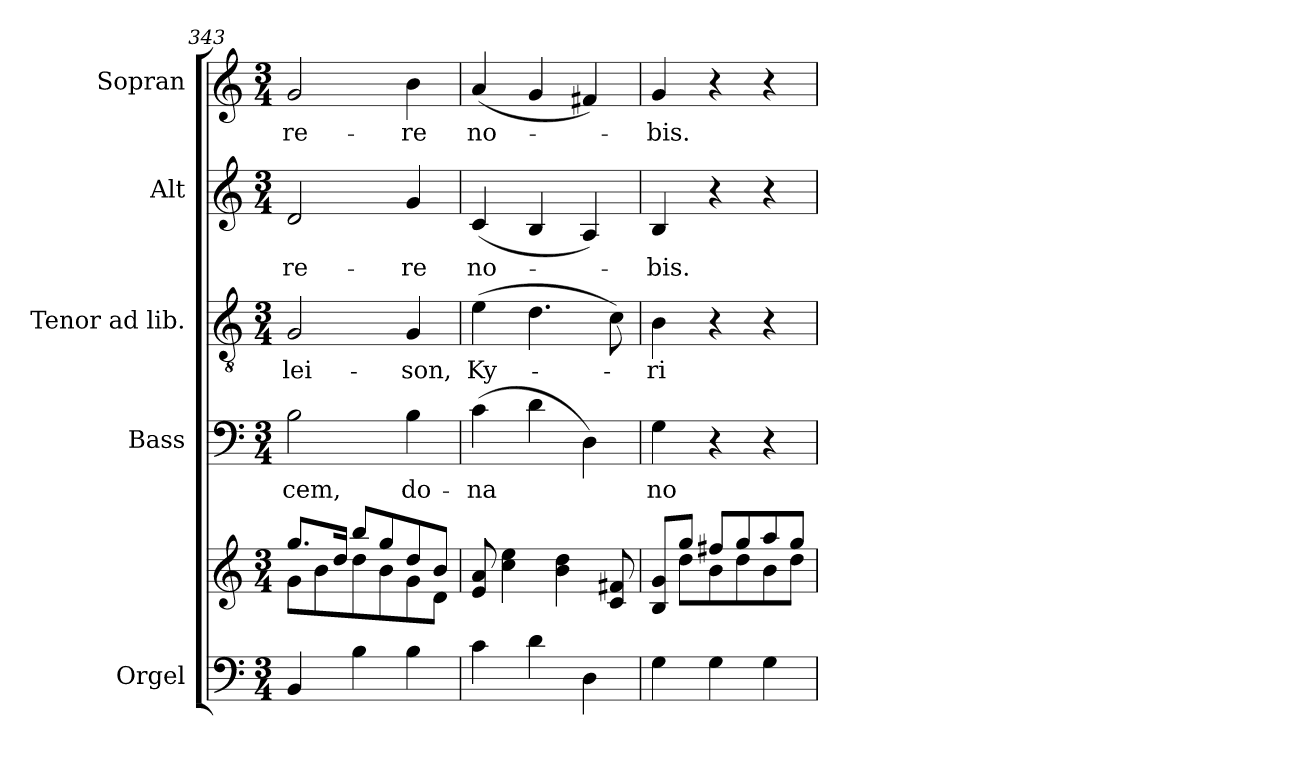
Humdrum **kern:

**kern	**kern	**kern	**text	**kern	**text	**kern	**text	**kern	**text
*part5	*part5	*part4	*part4	*part3	*part3	*part2	*part2	*part1	*part1
*staff6	*staff5	*staff4	*staff4	*staff3	*staff3	*staff2	*staff2	*staff1	*staff1
*I"Orgel	*	*I"Bass	*	*I"Tenor ad lib.	*	*I"Alt	*	*I"Sopran	*
*I'Org.	*	*I'B	*	*I'T	*	*I'A	*	*I'S	*
*clefF4	*clefG2	*clefF4	*	*clefGv2	*	*clefG2	*	*clefG2	*
*k[]	*k[]	*k[]	*	*k[]	*	*k[]	*	*k[]	*
*C:	*C:	*C:	*	*C:	*	*C:	*	*C:	*
*M3/4	*M3/4	*M3/4	*	*M3/4	*	*M3/4	*	*M3/4	*
=343	=343	=343	=343	=343	=343	=343	=343	=343	=343
*	*^	*	*	*	*	*	*	*	*
!	!	!	!	!LO:LY:b	!	!LO:LY:b	!	!LO:LY:b	!	!LO:LY:b
4BB/	8.gg/L	8g\L	2B\	-cem,	2G/	-lei-	2d/	-re-	2g/	-re-
.	.	8b\	.	.	.	.	.	.	.	.
.	16dd/Jk	.	.	.	.	.	.	.	.	.
4B\	8bb/L	8dd\	.	.	.	.	.	.	.	.
.	8gg/	8b\	.	.	.	.	.	.	.	.
!	!	!	!	!LO:LY:b	!	!LO:LY:b	!	!LO:LY:b	!	!LO:LY:b
4B\	8dd/	8g\	4B\	do-	4G/	-son,	4g/	-re	4b\	-re
.	8b/J	8d\J	.	.	.	.	.	.	.	.
=344	=344	=344	=344	=344	=344	=344	=344	=344	=344	=344
!	!	!	!	!LO:LY:b	!	!LO:LY:b	!	!LO:LY:b	!	!LO:LY:b
*	*v	*v	*	*	*	*	*	*	*	*
4c\	8e/ 8a/	(>4c\	-na	(>4e\	Ky-	(<4c/	no-	(<4a/	no-
.	4cc\ 4ee\	.	.	.	.	.	.	.	.
4d\	.	4d\	.	4.d\	.	4B/	.	4g/	.
.	4b\ 4dd\	.	.	.	.	.	.	.	.
4D\	.	4D\)	.	.	.	4A/)	.	4f#X/)	.
.	8c/ 8f#X/	.	.	8c\)	.	.	.	.	.
=345	=345	=345	=345	=345	=345	=345	=345	=345	=345
*	*^	*	*	*	*	*	*	*	*
!	!	!	!	!LO:LY:b	!	!LO:LY:b	!	!LO:LY:b	!	!LO:LY:b
4G\	8B/ 8g/L	8ryy	4G\	no-	4B\	-ri-	4B/	-bis.	4g/	-bis.
.	8gg/J	8dd\L	.	.	.	.	.	.	.	.
4G\	8ff#X/L	8b\	4r	.	4r	.	4r	.	4r	.
.	8gg/	8dd\	.	.	.	.	.	.	.	.
4G\	8aa/	8b\	4r	.	4r	.	4r	.	4r	.
.	8gg/J	8dd\J	.	.	.	.	.	.	.	.
*	*v	*v	*	*	*	*	*	*	*	*
=	=	=	=	=	=	=	=	=	=
*-	*-	*-	*-	*-	*-	*-	*-	*-	*-
